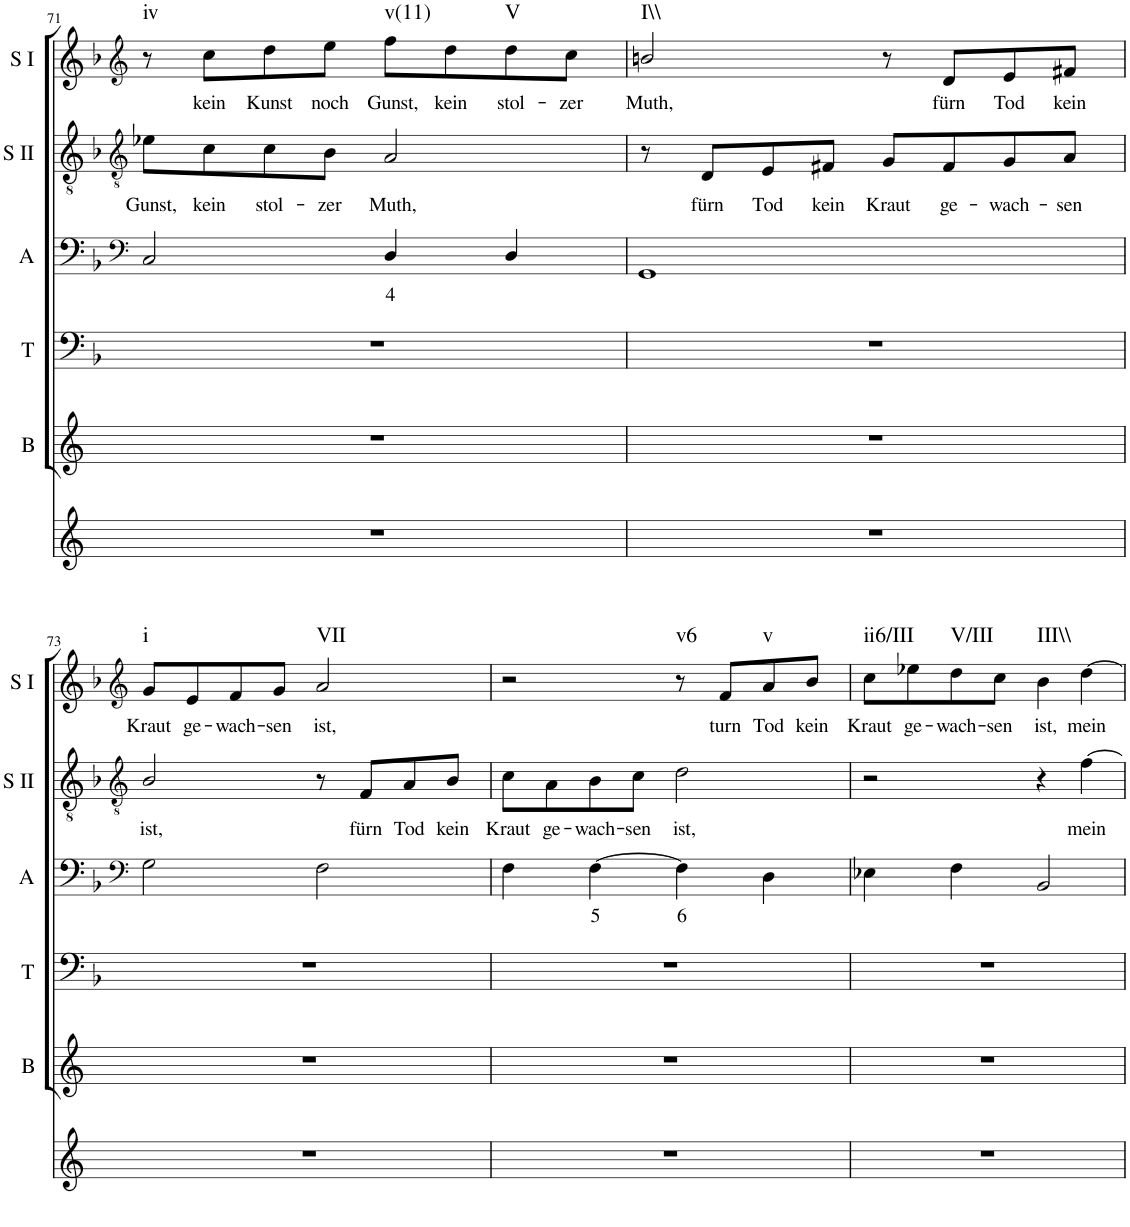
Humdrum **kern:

**kern	**kern	**kern	**kern	**text	**kern	**text	**kern	**text	**harte
*part6	*part5	*part4	*part3	*part3	*part2	*part2	*part1	*part1	*part1
*staff6	*staff5	*staff4	*staff3	*staff3	*staff2	*staff2	*staff1	*staff1	*
*I"Continuo	*I"Bass	*I"Tenor	*I"Alto	*	*I"Soprano II	*	*I"Soprano I	*	*
*	*I'B	*I'T	*I'A	*	*I'S II	*	*I'S I	*	*
!!LO:PB:g=z
*clefG2	*clefG2	*clefF4	*clefF4	*	*clefGv2	*	*clefG2	*	*
*k[]	*k[]	*k[b-]	*k[b-]	*	*k[b-]	*	*k[b-]	*	*
*M4/4	*M4/4	*M4/4	*M4/4	*	*M4/4	*	*M4/4	*	*
=71	=71	=71	=71	=71	=71	=71	=71	=71	=71
!	!	!	!	!	!	!LO:LY:b	!	!	!LO:H:kt=iv
1r	1r	1r	2C/	.	8e-X\L	Gunst,	8r	.	N
!	!	!	!	!	!	!LO:LY:b	!	!LO:LY:b	!
.	.	.	.	.	8c\	kein	8cc\L	kein	.
!	!	!	!	!	!	!LO:LY:b	!	!LO:LY:b	!
.	.	.	.	.	8c\	stol-	8dd\	Kunst	.
!	!	!	!	!	!	!LO:LY:b	!	!LO:LY:b	!
.	.	.	.	.	8B-\J	zer	8ee\J	noch	.
!	!	!	!	!LO:LY:b	!	!LO:LY:b	!	!LO:LY:b	!LO:H:kt=v(11)
.	.	.	4D/	4	2A/	Muth,	8ff\L	Gunst,	N
!	!	!	!	!	!	!	!	!LO:LY:b	!
.	.	.	.	.	.	.	8dd\	kein	.
!	!	!	!	!	!	!	!	!LO:LY:b	!LO:H:kt=V
.	.	.	4D/	.	.	.	8dd\	stol-	N
!	!	!	!	!	!	!	!	!LO:LY:b	!
.	.	.	.	.	.	.	8cc\J	zer	.
=72	=72	=72	=72	=72	=72	=72	=72	=72	=72
!	!	!	!	!	!	!	!	!LO:LY:b	!LO:H:kt=I\\
1r	1r	1r	1GG	.	8r	.	2bn/	Muth,	N
!	!	!	!	!	!	!LO:LY:b	!	!	!
.	.	.	.	.	8D/L	fürn	.	.	.
!	!	!	!	!	!	!LO:LY:b	!	!	!
.	.	.	.	.	8E/	Tod	.	.	.
!	!	!	!	!	!	!LO:LY:b	!	!	!
.	.	.	.	.	8F#X/J	kein	.	.	.
!	!	!	!	!	!	!LO:LY:b	!	!	!
.	.	.	.	.	8G/L	Kraut	8r	.	.
!	!	!	!	!	!	!LO:LY:b	!	!LO:LY:b	!
.	.	.	.	.	8F#/	ge-	8d/L	fürn	.
!	!	!	!	!	!	!LO:LY:b	!	!LO:LY:b	!
.	.	.	.	.	8G/	wach-	8e/	Tod	.
!	!	!	!	!	!	!LO:LY:b	!	!LO:LY:b	!
.	.	.	.	.	8A/J	sen	8f#X/J	kein	.
!!LO:LB:g=z
=73	=73	=73	=73	=73	=73	=73	=73	=73	=73
*	*	*	*clefF4	*	*clefGv2	*	*clefG2	*	*
!	!	!	!	!	!	!LO:LY:b	!	!LO:LY:b	!LO:H:kt=i
1r	1r	1r	2G\	.	2B-/	ist,	8g/L	Kraut	N
!	!	!	!	!	!	!	!	!LO:LY:b	!
.	.	.	.	.	.	.	8e/	ge-	.
!	!	!	!	!	!	!	!	!LO:LY:b	!
.	.	.	.	.	.	.	8f/	wach-	.
!	!	!	!	!	!	!	!	!LO:LY:b	!
.	.	.	.	.	.	.	8g/J	sen	.
!	!	!	!	!	!	!	!	!LO:LY:b	!LO:H:kt=VII
.	.	.	2F\	.	8r	.	2a/	ist,	N
!	!	!	!	!	!	!LO:LY:b	!	!	!
.	.	.	.	.	8F/L	fürn	.	.	.
!	!	!	!	!	!	!LO:LY:b	!	!	!
.	.	.	.	.	8A/	Tod	.	.	.
!	!	!	!	!	!	!LO:LY:b	!	!	!
.	.	.	.	.	8B-/J	kein	.	.	.
=74	=74	=74	=74	=74	=74	=74	=74	=74	=74
!	!	!	!	!	!	!LO:LY:b	!	!	!
1r	1r	1r	4F\	.	8c\L	Kraut	2r	.	.
!	!	!	!	!	!	!LO:LY:b	!	!	!
.	.	.	.	.	8A\	ge-	.	.	.
!	!	!	!	!LO:LY:b	!	!LO:LY:b	!	!	!
.	.	.	[4F\	5	8B-\	wach-	.	.	.
!	!	!	!	!	!	!LO:LY:b	!	!	!
.	.	.	.	.	8c\J	sen	.	.	.
!	!	!	!	!LO:LY:b	!	!LO:LY:b	!	!	!LO:H:kt=v6
.	.	.	4F\]	6	2d\	ist,	8r	.	N
!	!	!	!	!	!	!	!	!LO:LY:b	!
.	.	.	.	.	.	.	8f/L	turn	.
!	!	!	!	!	!	!	!	!LO:LY:b	!LO:H:kt=v
.	.	.	4D\	.	.	.	8a/	Tod	N
!	!	!	!	!	!	!	!	!LO:LY:b	!
.	.	.	.	.	.	.	8b-/J	kein	.
=75	=75	=75	=75	=75	=75	=75	=75	=75	=75
!	!	!	!	!	!	!	!	!LO:LY:b	!LO:H:kt=ii6/III
1r	1r	1r	4E-X\	.	2r	.	8cc\L	Kraut	N
!	!	!	!	!	!	!	!	!LO:LY:b	!
.	.	.	.	.	.	.	8ee-X\	ge-	.
!	!	!	!	!	!	!	!	!LO:LY:b	!LO:H:kt=V/III
.	.	.	4F\	.	.	.	8dd\	wach-	N
!	!	!	!	!	!	!	!	!LO:LY:b	!
.	.	.	.	.	.	.	8cc\J	sen	.
!	!	!	!	!	!	!	!	!LO:LY:b	!LO:H:kt=III\\
.	.	.	2BB-/	.	4r	.	4b-\	ist,	N
!	!	!	!	!	!	!LO:LY:b	!	!LO:LY:b	!
.	.	.	.	.	[4f\	mein	[4dd\	mein	.
=	=	=	=	=	=	=	=	=	=
*-	*-	*-	*-	*-	*-	*-	*-	*-	*-
